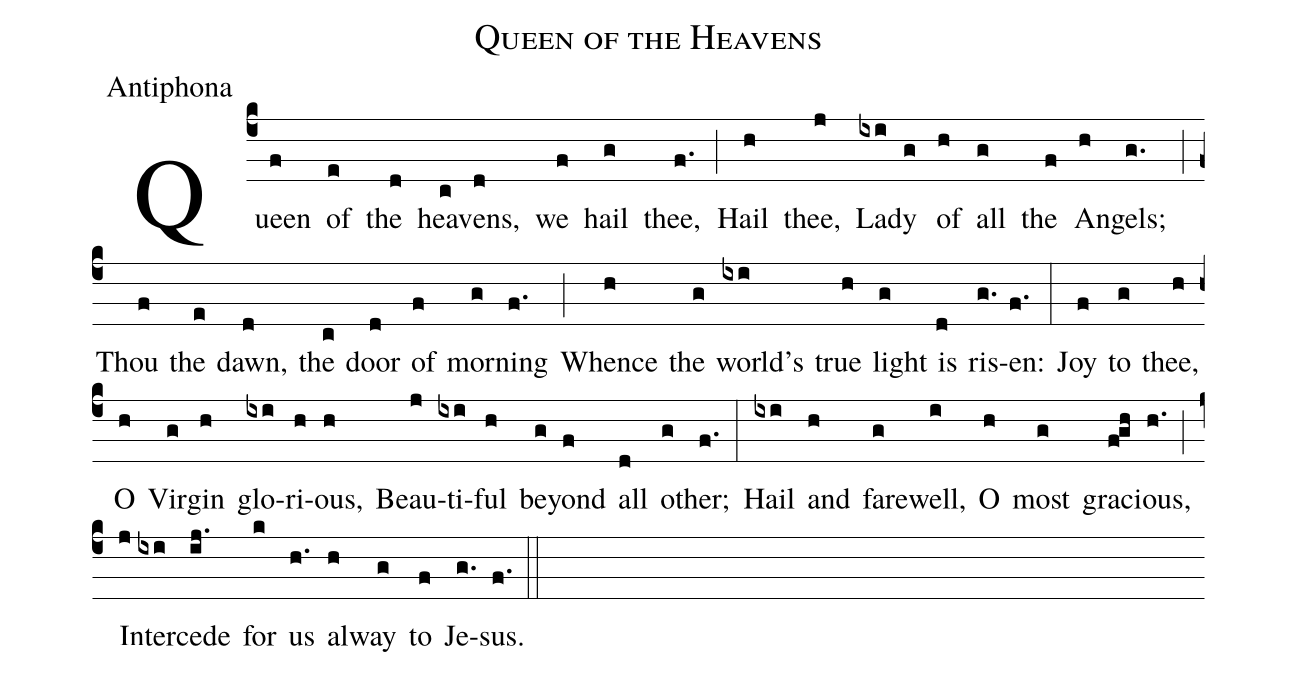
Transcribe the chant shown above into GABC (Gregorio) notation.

name: Queen of the Heavens;
office-part:Antiphona;
%%
(c4)Queen(f) of(e) the(d) heav(c)ens,(d) we(f) hail(g) thee,(f.) (;)
Hail(h) thee,(j) La(ixi)dy(g) of(h) all(g) the(f) An(h)gels;(g.) (;)
Thou(f) the(e) dawn,(d) the(c) door(d) of(f) morn(g)ing(f.) (;)
Whence(h) the(g) world's(ixi) true(h) light(g) is(d) ris(g.)en:(f.) (:)
Joy(f) to(g) thee,(h) O(h) Vir(g)gin(h) glo(ixi)ri(h)ous,(h)
Beau(j)ti(ixi)ful(h) be(g)yond(f) all(d) oth(g)er;(f.) (:)
Hail(ixi) and(h) fare(g)well,(i) O(h) most(g) gra(fgh)cious,(h.) (;)
In(j)ter(ixi)cede(ij.) for(k) us(h.) al(h)way(g) to(f) Je(g.)sus.(f.) (::)
